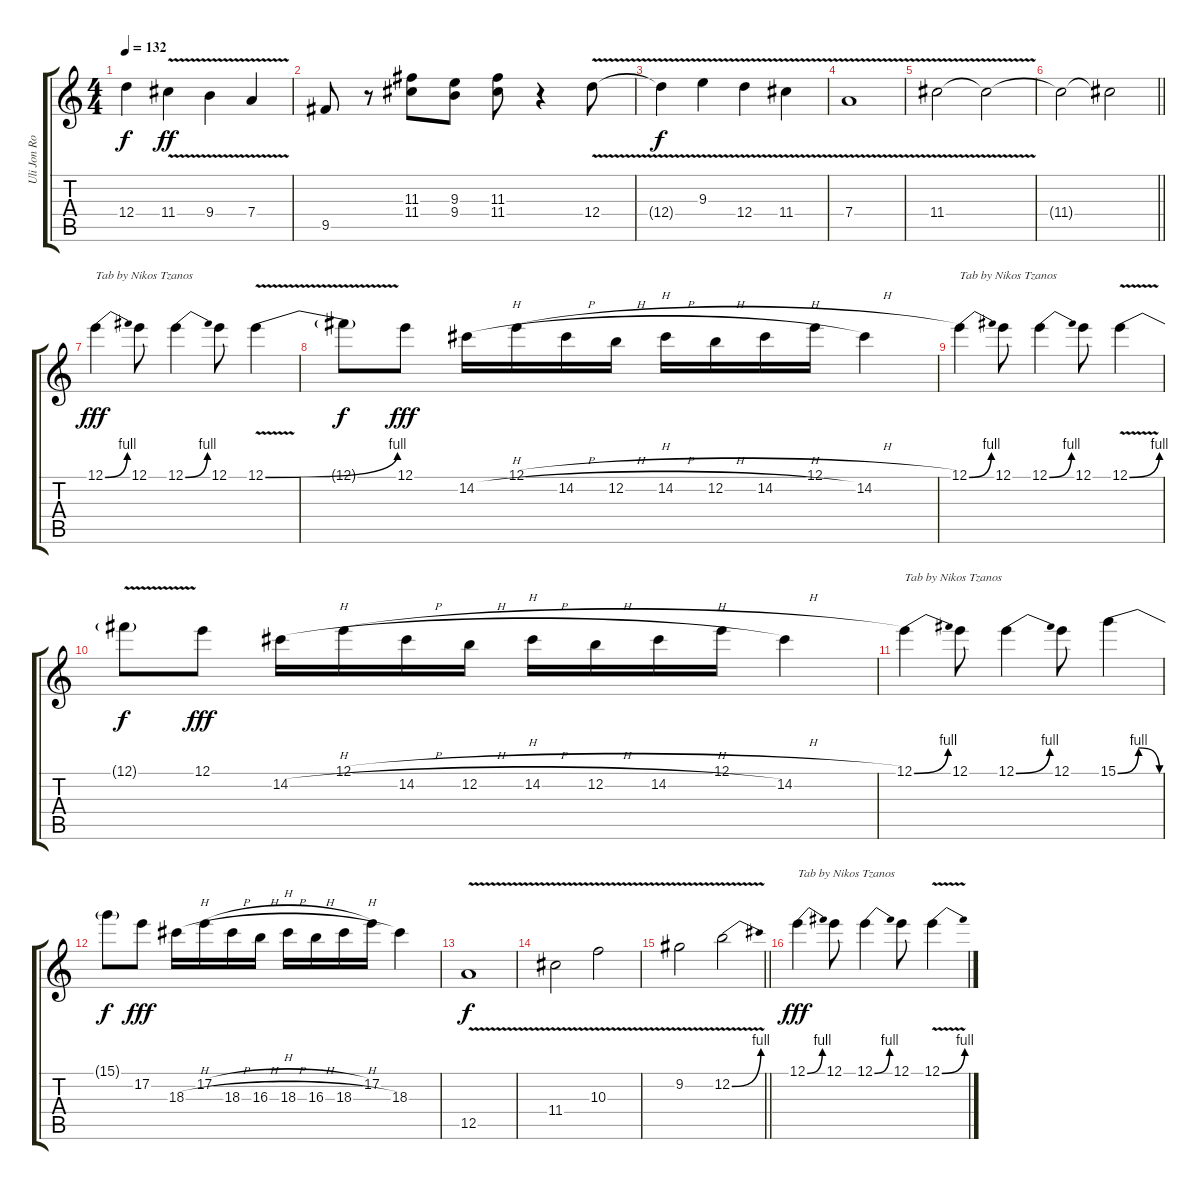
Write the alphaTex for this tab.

\track ("Uli Jon Roth" "Uli Jon Ro") {instrument overdrivenguitar}
\staff {score tabs}
\tuning (E4 B3 G3 D3 A2 E2) {hide}
\ts (4 4)
\tempo 132
\clef g2
\ks c
12.4{t}.4{dy f} 11.4{v}.4{dy ff} 9.4{v}.4 7.4{v}.4 |
9.5.8 r.8 (11.3 11.4).8 (9.3 9.4).8 (11.3 11.4).8 r.4 12.4{v}.8 |
12.4{t}.4{dy f} 9.3{v}.4 12.4{v}.4 11.4{v}.4 |
7.4{v}.1 |
11.4{v}.2 11.4{t}.2 |
\barLineRight lightlight
11.4{t}.2 11.4{t}.2 |
12.1{be (bend 0 0 60 4)}.4{txt "Tab by Nikos Tzanos" dy fff} 12.1.8 12.1{be (bend 0 0 60 4)}.4 12.1.8 12.1{be (bend 0 0 60 4) v}.4 |
12.1{t}.8{dy f} 12.1.8{dy fff} 14.2{h}.16 12.1{h}.16 14.2{h}.16 12.2{h}.16 14.2{h}.16 12.2{h}.16 14.2{h}.16 12.1{h}.16 14.2.4 |
12.1{be (bend 0 0 60 4)}.4{txt "Tab by Nikos Tzanos"} 12.1.8 12.1{be (bend 0 0 60 4)}.4 12.1.8 12.1{be (bend 0 0 60 4) v}.4 |
12.1{t}.8{dy f} 12.1.8{dy fff} 14.2{h}.16 12.1{h}.16 14.2{h}.16 12.2{h}.16 14.2{h}.16 12.2{h}.16 14.2{h}.16 12.1{h}.16 14.2.4 |
12.1{be (bend 0 0 60 4)}.4{txt "Tab by Nikos Tzanos"} 12.1.8 12.1{be (bend 0 0 60 4)}.4 12.1.8 15.1{be (bendrelease 0 0 15 4 45 4 60 0)}.4 |
15.1{t}.8{dy f} 17.2.8{dy fff} 18.3{h}.16 17.2{h}.16 18.3{h}.16 16.3{h}.16 18.3{h}.16 16.3{h}.16 18.3{h}.16 17.2.16 18.3.4 |
12.5{v}.1{dy f} |
11.4{v}.2 10.3{v}.2 |
\barLineRight lightlight
9.2{v}.2 12.2{be (bend 0 0 60 4) v}.2 |
12.1{be (bend 0 0 60 4)}.4{txt "Tab by Nikos Tzanos" dy fff} 12.1.8 12.1{be (bend 0 0 60 4)}.4 12.1.8 12.1{be (bend 0 0 60 4) v}.4
